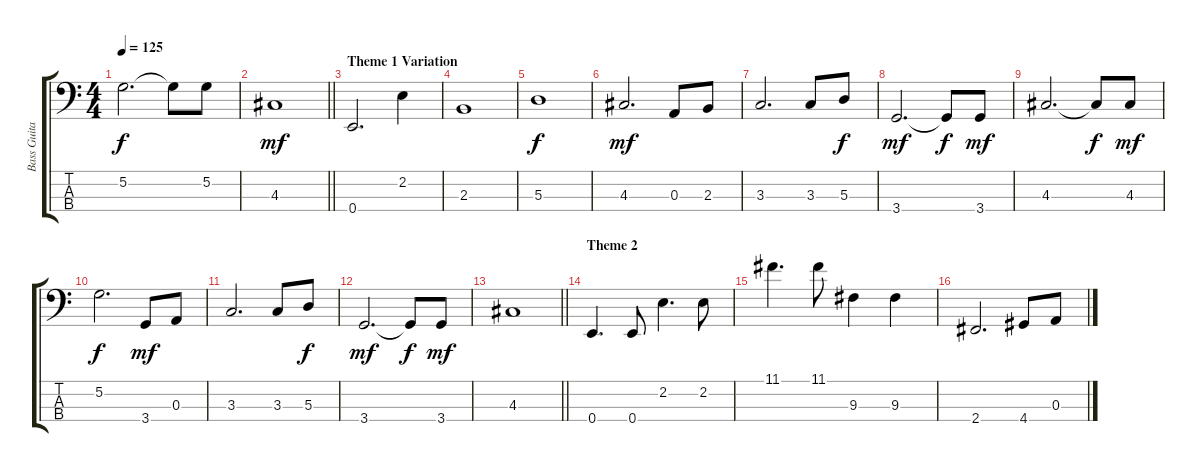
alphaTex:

\track ("Bass Guitar" "Bass Guita") {instrument electricbassfinger}
\staff {score tabs}
\tuning (G2 D2 A1 E1) {hide}
\ts (4 4)
\tempo 125
\clef f4
\ks c
5.2.2{d dy f} 5.2{t}.8 5.2.8 |
\barLineRight lightlight
4.3.1{dy mf} |
\section ("" "Theme 1 Variation")
0.4.2{d} 2.2.4 |
2.3.1 |
5.3.1{dy f} |
4.3.2{d dy mf} 0.3.8 2.3.8 |
3.3.2{d} 3.3.8 5.3.8{dy f} |
3.4.2{d dy mf} 3.4{t}.8{dy f} 3.4.8{dy mf} |
4.3.2{d} 4.3{t}.8{dy f} 4.3.8{dy mf} |
5.2.2{d dy f} 3.4.8{dy mf} 0.3.8 |
3.3.2{d} 3.3.8 5.3.8{dy f} |
3.4.2{d dy mf} 3.4{t}.8{dy f} 3.4.8{dy mf} |
\barLineRight lightlight
4.3.1 |
\section ("" "Theme 2")
0.4.4{d} 0.4.8 2.2.4{d} 2.2.8 |
11.1.4{d} 11.1.8 9.3.4 9.3.4 |
2.4.2{d} 4.4.8 0.3.8
